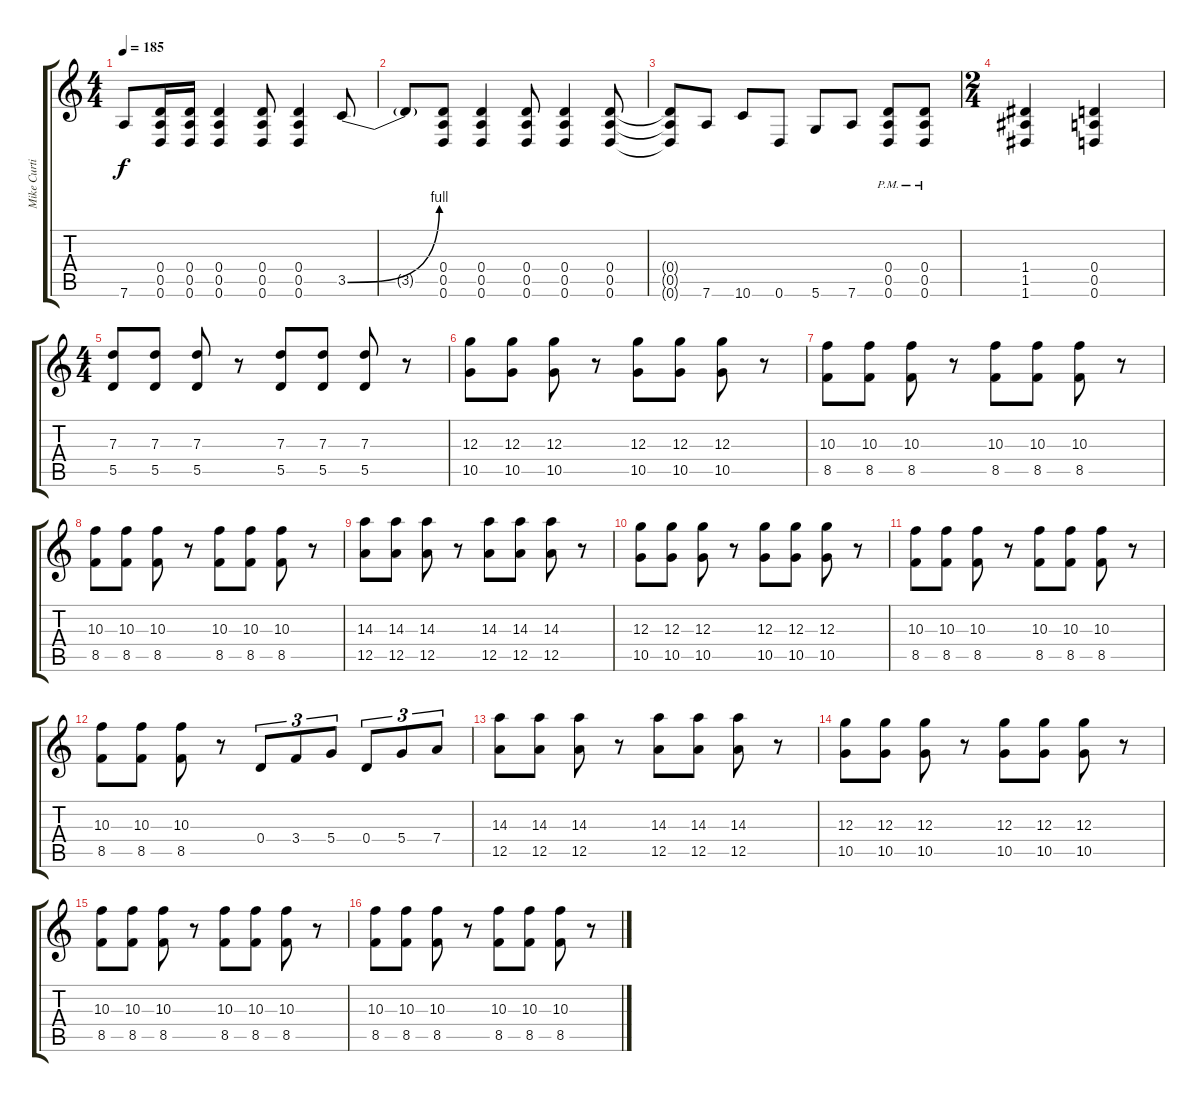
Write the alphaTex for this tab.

\track ("Mike Curtis (Guitar)" "Mike Curti") {instrument distortionguitar}
\staff {score tabs}
\tuning (E4 B3 G3 D3 A2 D2) {hide}
\ts (4 4)
\tempo 185
\clef g2
\ks c
7.6{t}.8{dy f} (0.4 0.5 0.6).16 (0.4 0.5 0.6).16 (0.4 0.5 0.6).4 (0.4 0.5 0.6).8 (0.4 0.5 0.6).4 3.5{be (bend 0 0 60 4)}.8 |
3.5{t}.8 (0.4 0.5 0.6).8 (0.4 0.5 0.6).4 (0.4 0.5 0.6).8 (0.4 0.5 0.6).4 (0.4 0.5 0.6).8 |
(0.4{t} 0.5{t} 0.6{t}).8 7.6.8 10.6.8 0.6.8 5.6.8 7.6.8 (0.4{pm} 0.5{pm} 0.6{pm}).8 (0.4{pm} 0.5{pm} 0.6{pm}).8 |
\ts (2 4)
(1.4 1.5 1.6).4 (0.4 0.5 0.6).4 |
\ts (4 4)
(7.3 5.5).8 (7.3 5.5).8 (7.3 5.5).8 r.8 (7.3 5.5).8 (7.3 5.5).8 (7.3 5.5).8 r.8 |
(12.3 10.5).8 (12.3 10.5).8 (12.3 10.5).8 r.8 (12.3 10.5).8 (12.3 10.5).8 (12.3 10.5).8 r.8 |
(10.3 8.5).8 (10.3 8.5).8 (10.3 8.5).8 r.8 (10.3 8.5).8 (10.3 8.5).8 (10.3 8.5).8 r.8 |
(10.3 8.5).8 (10.3 8.5).8 (10.3 8.5).8 r.8 (10.3 8.5).8 (10.3 8.5).8 (10.3 8.5).8 r.8 |
(14.3 12.5).8 (14.3 12.5).8 (14.3 12.5).8 r.8 (14.3 12.5).8 (14.3 12.5).8 (14.3 12.5).8 r.8 |
(12.3 10.5).8 (12.3 10.5).8 (12.3 10.5).8 r.8 (12.3 10.5).8 (12.3 10.5).8 (12.3 10.5).8 r.8 |
(10.3 8.5).8 (10.3 8.5).8 (10.3 8.5).8 r.8 (10.3 8.5).8 (10.3 8.5).8 (10.3 8.5).8 r.8 |
(10.3 8.5).8 (10.3 8.5).8 (10.3 8.5).8 r.8 0.4.8{tu (3 2)} 3.4.8{tu (3 2)} 5.4.8{tu (3 2)} 0.4.8{tu (3 2)} 5.4.8{tu (3 2)} 7.4.8{tu (3 2)} |
(14.3 12.5).8 (14.3 12.5).8 (14.3 12.5).8 r.8 (14.3 12.5).8 (14.3 12.5).8 (14.3 12.5).8 r.8 |
(12.3 10.5).8 (12.3 10.5).8 (12.3 10.5).8 r.8 (12.3 10.5).8 (12.3 10.5).8 (12.3 10.5).8 r.8 |
(10.3 8.5).8 (10.3 8.5).8 (10.3 8.5).8 r.8 (10.3 8.5).8 (10.3 8.5).8 (10.3 8.5).8 r.8 |
(10.3 8.5).8 (10.3 8.5).8 (10.3 8.5).8 r.8 (10.3 8.5).8 (10.3 8.5).8 (10.3 8.5).8 r.8
